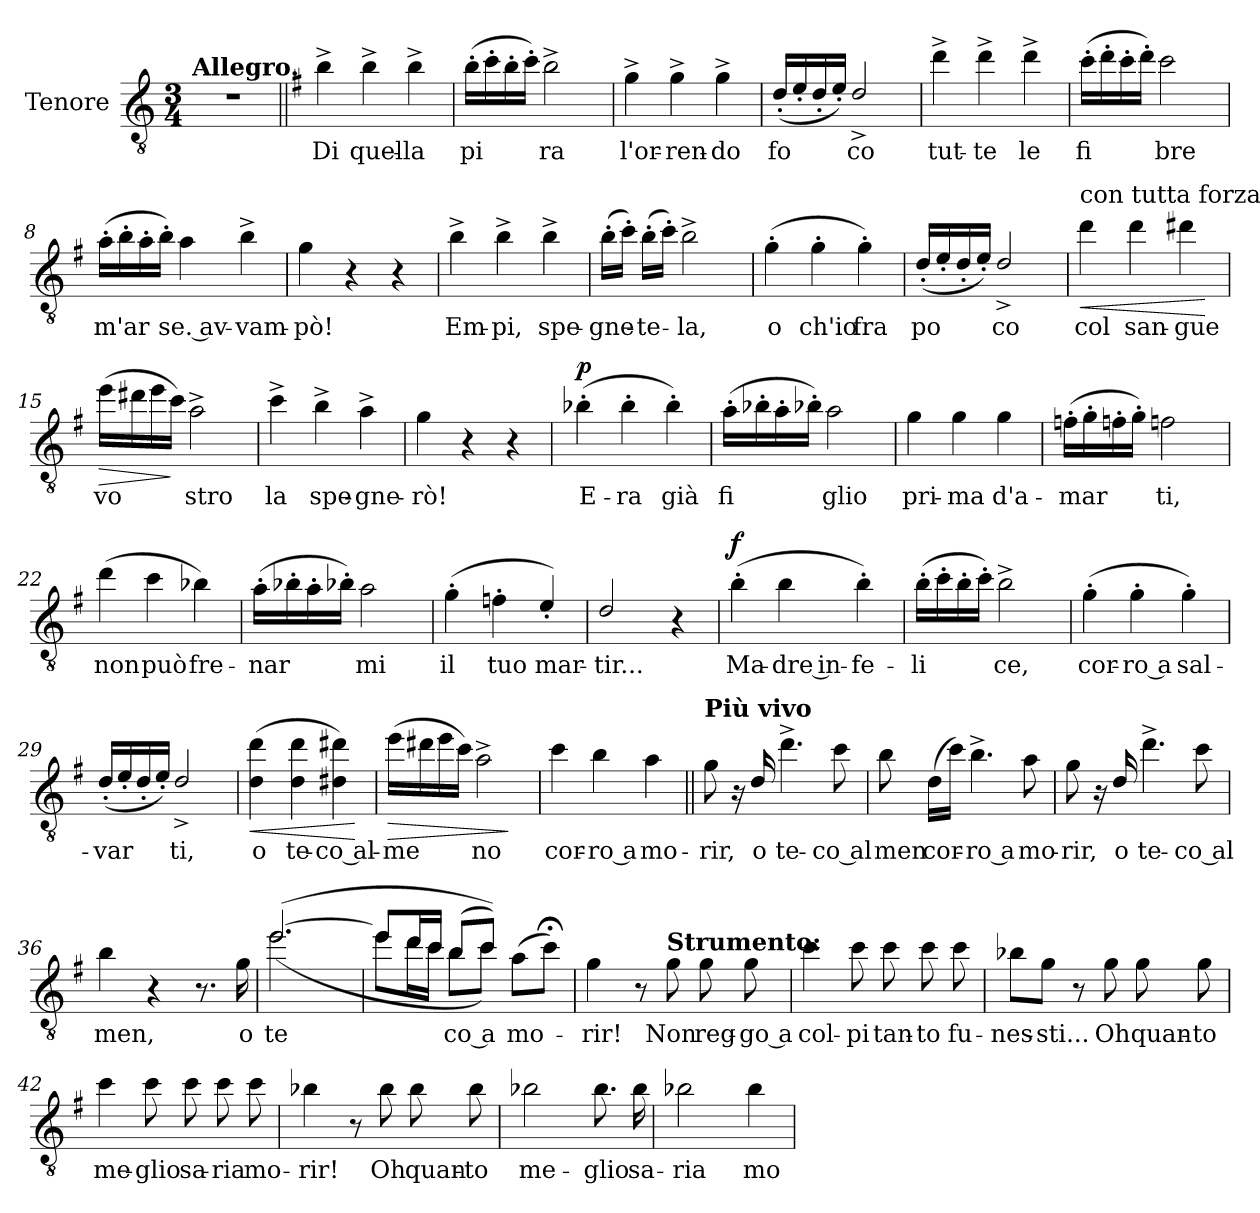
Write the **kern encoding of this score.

**kern	**text	**dynam
*part1	*part1	*part1
*staff1	*staff1	*staff1
*I"Tenore	*	*
*clefGv2	*	*
*ITrd4c7	*	*
*k[b-]	*	*
*M3/4	*	*
=1	=1	=1
!LO:TX:a:B:t=Allegro.	!	!
2.r	.	.
=2||	=2||	=2||
*k[]	*	*
4e^\	Di	.
4e^\	quel-	.
4e^\	la	.
=3	=3	=3
(16e'\LL	pi	.
16f'\	.	.
16e'\	.	.
16f'\JJ)	.	.
2e^\	ra	.
=4	=4	=4
4c^\	l'or-	.
4c^\	ren-	.
4c^\	do	.
!!LO:LB:g=z
=5	=5	=5
(16G'/LL	fo	.
16A'/	.	.
16G'/	.	.
16A'/JJ)	.	.
2G^/	co	.
=6	=6	=6
4g^\	tut-	.
4g^\	te	.
4g^\	le	.
=7	=7	=7
(16f'\LL	fi	.
16g'\	.	.
16f'\	.	.
16g'\JJ)	.	.
2f\	bre	.
=8	=8	=8
(16d'\LL	m'ar	.
16e'\	.	.
16d'\	.	.
16e'\JJ)	.	.
4d\	se. av-	.
4e^\	vam-	.
=9	=9	=9
4c\	pò!	.
4r	.	.
4r	.	.
!!LO:LB:g=z
=10	=10	=10
4e^\	Em-	.
4e^\	pi,	.
4e^\	spe-	.
=11	=11	=11
(16e'\LL	gne-	.
16f'\JJ)	.	.
(16e'\LL	-te-	.
16f'\JJ)	.	.
2e^\	-la,	.
=12	=12	=12
(4c'\	o	.
4c'\	ch'io	.
4c'\)	fra	.
=13	=13	=13
(16G'/LL	po	.
16A'/	.	.
16G'/	.	.
16A'/JJ)	.	.
2G^/	co	.
=14	=14	=14
!LO:TX:a:t=con tutta forza	!	!
!	!	!LO:HP:b
4g\	col	<
4g\	san-	.
4g#X\	gue	.
.	.	[
!!LO:PB:g=z
=15	=15	=15
!	!	!LO:HP:b
(16a\LL	vo	>
16g#X\	.	.
16a\	.	.
16f\JJ)	.	]
2d^\	stro	.
=16	=16	=16
4f^\	la	.
4e^\	spe-	.
4d^\	gne-	.
=17	=17	=17
4c\	rò!	.
4r	.	.
4r	.	.
=18	=18	=18
!	!	!LO:DY:a
(4e-X'\	E-	p
4e-'\	ra	.
4e-'\)	già	.
!!LO:LB:g=z
=19	=19	=19
(16d'\LL	fi	.
16e-X'\	.	.
16d'\	.	.
16e-X'\JJ)	.	.
2d\	glio	.
=20	=20	=20
4c\	pri-	.
4c\	ma	.
4c\	d'a-	.
=21	=21	=21
(16B-X'\LL	mar	.
16c'\	.	.
16B-X'\	.	.
16c'\JJ)	.	.
2B-X\	ti,	.
=22	=22	=22
(4g\	non	.
4f\	può	.
4e-X\)	fre-	.
!!LO:LB:g=z
=23	=23	=23
(16d'\LL	nar	.
16e-X'\	.	.
16d'\	.	.
16e-X'\JJ)	.	.
2d\	mi	.
=24	=24	=24
(4c'\	il	.
4B-X'\	tuo	.
4A'/)	mar-	.
=25	=25	=25
2G/	tir...	.
4r	.	.
=26	=26	=26
!	!	!LO:DY:a
(4e'\	Ma-	f
4e\	dre in-	.
4e'\)	fe-	.
!!LO:LB:g=z
=27	=27	=27
(16e'\LL	li	.
16f'\	.	.
16e'\	.	.
16f'\JJ)	.	.
2e^\	ce,	.
=28	=28	=28
(4c'\	cor-	.
4c'\	ro a	.
4c'\)	sal-	.
=29	=29	=29
(16G'/LL	var	.
16A'/	.	.
16G'/	.	.
16A'/JJ)	.	.
2G^/	ti,	.
=30	=30	=30
!	!	!LO:HP:b
(4G\ 4g\	o	<
4G\ 4g\	te-	.
4G#X\ 4g#X\)	co al-	.
.	.	[
!!LO:PB:g=z
=31	=31	=31
!	!	!LO:HP:b
(16a\LL	me	>
16g#X\	.	.
16a\	.	.
16f\JJ)	.	.
2d^\	no	.
.	.	]
=32	=32	=32
4f\	cor-	.
4e\	ro a	.
4d\	mo-	.
=33||	=33||	=33||
!LO:TX:a:B:t=Più vivo	!	!
8c\	rir,	.
16r	.	.
16G/	o	.
4.g^\	te-	.
8f\	co al	.
=34	=34	=34
8e\	men	.
(16G\LL	cor-	.
16f\JJ)	.	.
4.e^\	ro a	.
8d\	mo-	.
!!LO:LB:g=z
=35	=35	=35
8c\	rir,	.
16r	.	.
16G/	o	.
4.g^\	te-	.
8f\	co al	.
=36	=36	=36
4e\	men,	.
4r	.	.
8.r	.	.
16c\	o	.
=37	=37	=37
*^	*	*
([2.a/	(2.a\	te	.
=38	=38	=38	=38
8a/L]	8a\L	.	.
16g/L	16g\L	.	.
16f/JJ	16f\JJ	.	.
(8e/L	8e\L	co a	.
8f/J))	8f\J)	.	.
(>8d\L	4ryy	mo-	.
8f;<\J)	.	.	.
*v	*v	*	*
!!LO:LB:g=z
=39	=39	=39
4c\	-rir!	.
8r	.	.
!LO:TX:a:B:t=Strumento&colon;	!	!
8c\	Non	.
8c\	reg-	.
8c\	go a	.
=40	=40	=40
4f\	col-	.
8f\	pi	.
8f\	tan-	.
8f\	to	.
8f\	fu-	.
=41	=41	=41
8e-X\L	nes-	.
8c\J	sti...	.
8r	.	.
8c\	Oh	.
8c\	quan-	.
8c\	to	.
!!LO:LB:g=z
=42	=42	=42
4f\	me-	.
8f\	glio	.
8f\	sa-	.
8f\	ria	.
8f\	mo-	.
=43	=43	=43
4e-X\	rir!	.
8r	.	.
8e-\	Oh	.
8e-\	quan-	.
8e-\	to	.
=44	=44	=44
2e-X\	me-	.
8.e-\	glio	.
16e-\	sa-	.
!!LO:PB:g=z
=45	=45	=45
2e-X\	ria	.
4e-\	mo-	.
=	=	=
*-	*-	*-
